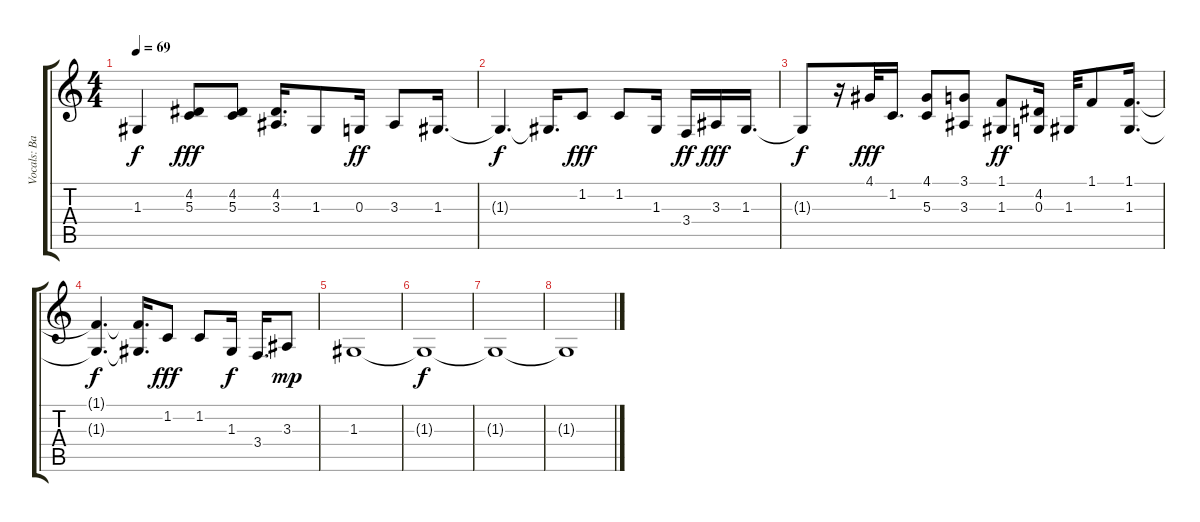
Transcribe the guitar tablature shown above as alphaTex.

\track ("Vocals: Backing" "Vocals: Ba") {instrument choiraahs}
\staff {score tabs}
\tuning (E4 B3 G3 D3 A2 E2) {hide}
\ts (4 4)
\tempo 69
\clef g2
\ks c
1.3{t}.4{dy f} (4.2 5.3).8{dy fff} (4.2 5.3).8 (4.2 3.3).16{d} 1.3.8 0.3.16{dy ff} 3.3.8 1.3.16{d} |
1.3{t}.4{d dy f} 1.3{t}.16{d} 1.2.8{dy fff} 1.2.8 1.3.16 3.4.16{dy ff} 3.3.16{dy fff} 1.3.16{d} |
1.3{t}.8{dy f} r.16 4.1.32{dy fff} 1.2.16{d} (4.1 5.3).8 (3.1 3.3).8 (1.1 1.3).8{dy ff} (4.2 0.3).16 1.3.32 1.1.8 (1.1 1.3).16{d} |
(1.1{t} 1.3{t}).4{d dy f} (1.1{t} 1.3{t}).16{d} 1.2.8{dy fff} 1.2.8 1.3.16{dy f} 3.4.16{d} 3.3.8{dy mp} |
1.3.1 |
1.3{t}.1{dy f} |
1.3{t}.1 |
1.3{t}.1
